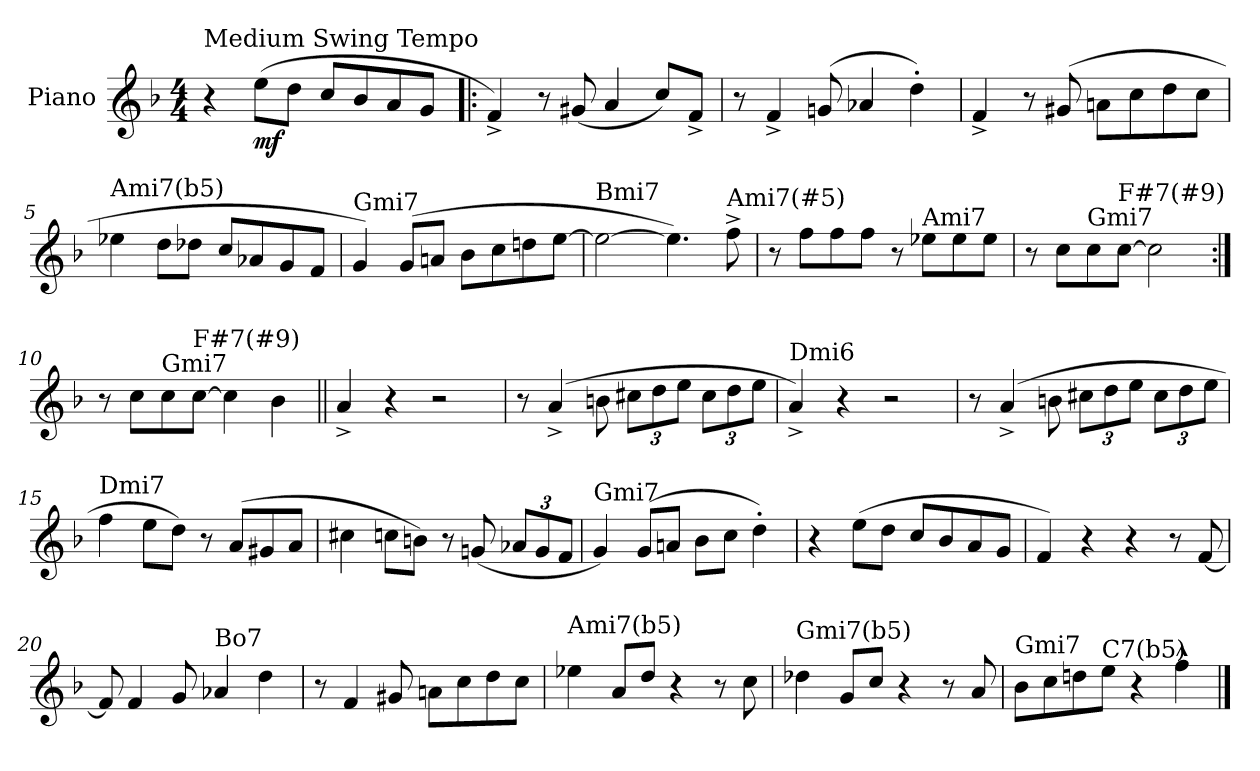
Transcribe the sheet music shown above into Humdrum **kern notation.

**kern	**dynam
*part1	*part1
*staff1	*staff1
*I"Piano	*
*I'Pno	*
*clefG2	*
*k[b-]	*
*F:	*
*M4/4	*
*MM132	*
=1	=1
!LO:TX:a:t=Medium Swing Tempo	!
4r	.
!	!LO:DY:b
(8ee\L	mf
8dd\J	.
8cc/L	.
8b-/	.
8a/	.
8g/J	.
=2!|:	=2!|:
4f^/)	.
8r	.
(8g#X/	.
4a/	.
8cc/L)	.
8f^/J	.
=3	=3
8r	.
4f^/	.
(8gn/	.
4a-X/	.
4dd'\)	.
=4	=4
4f^/	.
8r	.
(8g#X/	.
8an\L	.
8cc\	.
8dd\	.
8cc\J	.
!!LO:LB:g=z
=5	=5
!LO:TX:a:t=Ami7(b5)	!
4ee-X\	.
8dd\L	.
8dd-X\J	.
8cc/L	.
8a-X/	.
8g/	.
8f/J	.
=6	=6
!LO:TX:a:t=Gmi7	!
4g/)	.
(8g/L	.
8an/J	.
8b-\L	.
8cc\	.
8ddn\	.
[8ee\J	.
=7	=7
!LO:TX:a:t=Bmi7	!
2ee\_	.
4.ee\])	.
!LO:TX:a:t=Ami7(#5)	!
8ff^\	.
=8	=8
8r	.
8ff\L	.
8ff\	.
8ff\J	.
8r	.
!LO:TX:a:t=Ami7	!
8ee-X\L	.
8ee-\	.
8ee-\J	.
!!LO:LB:g=z
=9	=9
8r	.
8cc\L	.
!LO:TX:a:t=Gmi7	!
8cc\	.
!LO:TX:a:t=F#7(#9)	!
[8cc\J	.
2cc\]	.
=10:|!	=10:|!
8r	.
8cc\L	.
!LO:TX:a:t=Gmi7	!
8cc\	.
!LO:TX:a:t=F#7(#9)	!
[8cc\J	.
4cc\]	.
4b-\	.
=11||	=11||
4a^/	.
4r	.
2r	.
=12	=12
8r	.
(4a^/	.
8bn\	.
*Xbrackettup	*
12cc#X\L	.
12dd\	.
12ee\J	.
12cc#\L	.
12dd\	.
12ee\J	.
!!LO:LB:g=z
=13	=13
!LO:TX:a:t=Dmi6	!
4a^/)	.
4r	.
2r	.
=14	=14
8r	.
(4a^/	.
8bn\	.
12cc#X\L	.
12dd\	.
12ee\J	.
12cc#\L	.
12dd\	.
12ee\J	.
=15	=15
!LO:TX:a:t=Dmi7	!
4ff\	.
8ee\L	.
8dd\J)	.
8r	.
(8a/L	.
8g#X/	.
8a/J	.
=16	=16
4cc#X\	.
8ccn\L	.
8bn\J)	.
8r	.
(8gn/	.
12a-X/L	.
12g/	.
12f/J	.
!!LO:LB:g=z
=17	=17
!LO:TX:a:t=Gmi7	!
4g/)	.
(8g/L	.
8an/J	.
8b-\L	.
8cc\J	.
4dd'\)	.
=18	=18
4r	.
(8ee\L	.
8dd\J	.
8cc/L	.
8b-/	.
8a/	.
8g/J	.
=19	=19
4f/)	.
4r	.
4r	.
8r	.
[8f/	.
=20	=20
8f/]	.
4f/	.
8g/	.
!LO:TX:a:t=Bo7	!
4a-X/	.
4dd\	.
!!LO:LB:g=z
=21	=21
8r	.
4f/	.
8g#X/	.
8an\L	.
8cc\	.
8dd\	.
8cc\J	.
=22	=22
!LO:TX:a:t=Ami7(b5)	!
4ee-X\	.
8a/L	.
8dd/J	.
4r	.
8r	.
8cc\	.
=23	=23
!LO:TX:a:t=Gmi7(b5)	!
4dd-X\	.
8g/L	.
8cc/J	.
4r	.
8r	.
8a/	.
=24	=24
!LO:TX:a:t=Gmi7	!
8b-\L	.
8cc\	.
8ddn\	.
!LO:TX:a:t=C7(b5)	!
8ee\J	.
4r	.
4ff^^\	.
==	==
*-	*-
